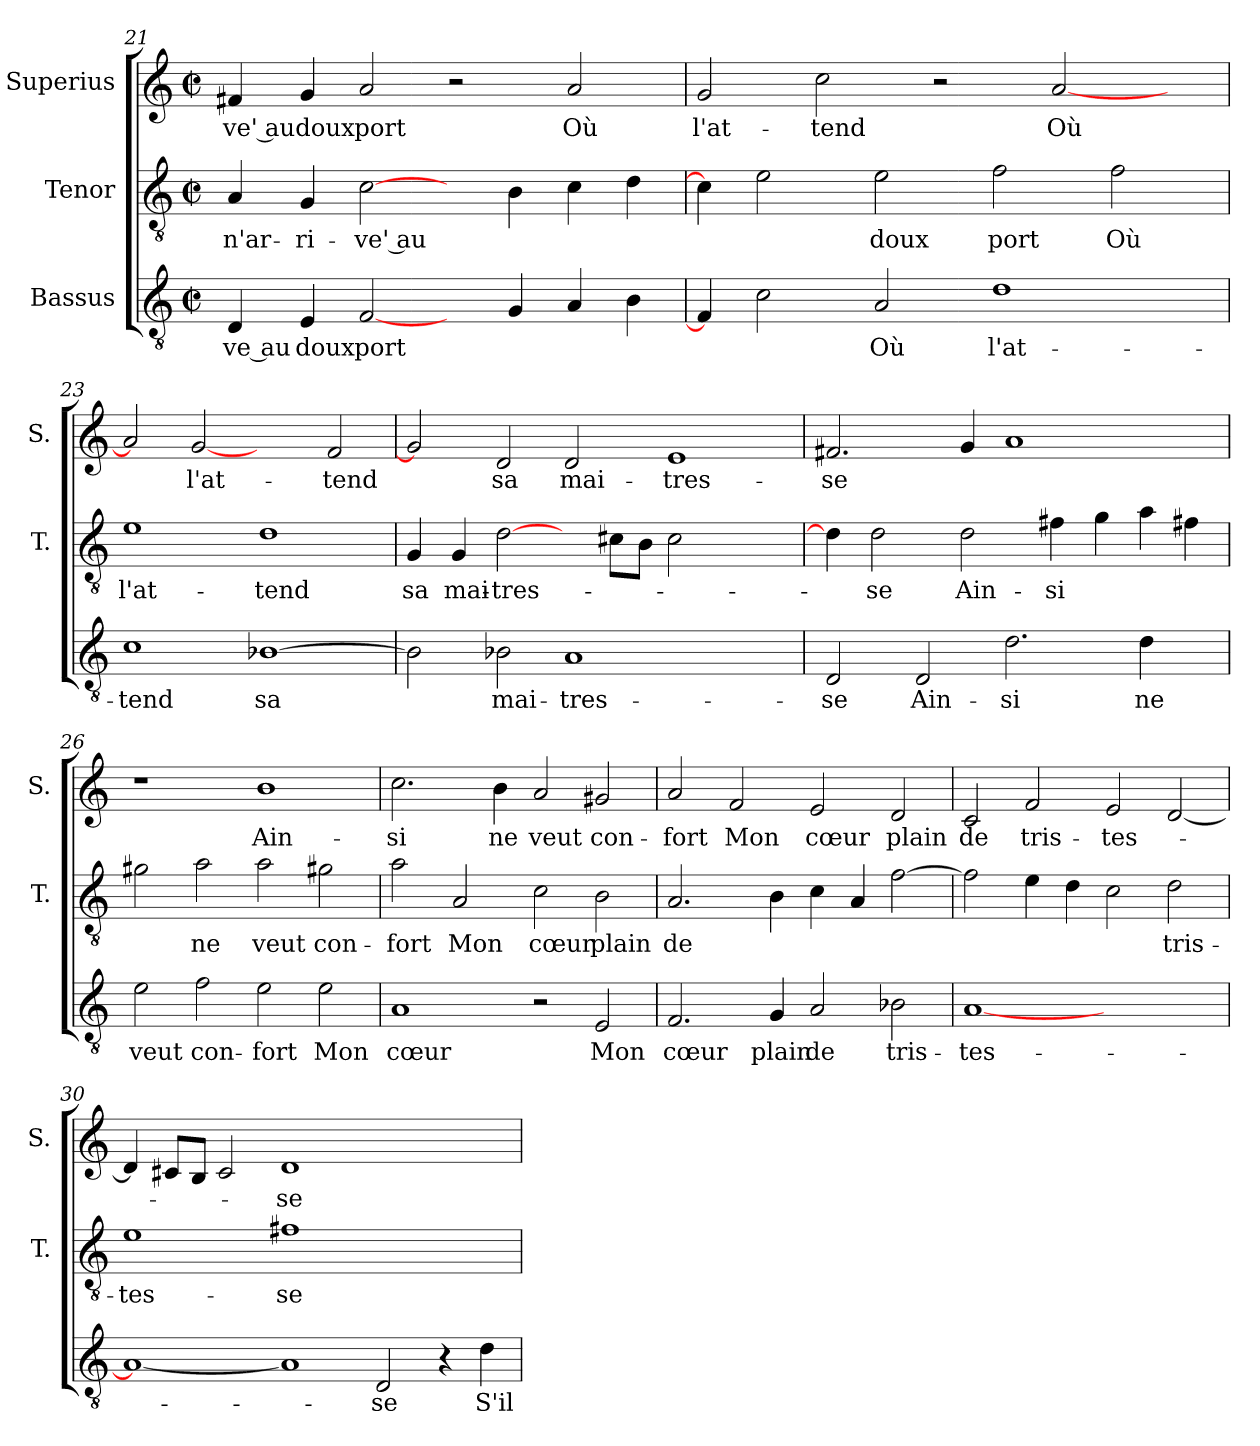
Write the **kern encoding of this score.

**kern	**text	**kern	**text	**kern	**text
*part3	*part3	*part2	*part2	*part1	*part1
*staff3	*staff3	*staff2	*staff2	*staff1	*staff1
*I"Bassus	*	*I"Tenor	*	*I"Superius	*
*	*	*I'T.	*	*I'S.	*
*clefGv2	*	*clefGv2	*	*clefG2	*
*k[]	*	*k[]	*	*k[]	*
*C:	*	*C:	*	*C:	*
*M2/2	*	*M2/2	*	*M2/2	*
*met(c|)	*	*met(c|)	*	*met(c|)	*
=21	=21	=21	=21	=21	=21
4D/	-ve au	4A/	n'ar-	4f#X/	-ve' au
4E/	doux	4G/	-ri-	4g/	doux
[2F/	port	[2c\	-ve' au	2a/	port
4ryy	.	4ryy	.	2r	.
4G/	.	4B\	.	.	.
4A/	.	4c\	.	2a/	Où
4B\	.	4d\	.	.	.
=22	=22	=22	=22	=22	=22
4F/]	.	4c\]	.	2g/	l'at-
2c\	.	2e\	.	.	.
.	.	.	.	2cc\	-tend
2A/	Où	2e\	doux	.	.
.	.	.	.	2r	.
1d\	l'at-	2f\	port	.	.
.	.	.	.	[2a/	Où
.	.	2f\	Où	.	.
.	.	.	.	4ryy	.
=23	=23	=23	=23	=23	=23
1c\	-tend	1e\	l'at-	2a/]	.
.	.	.	.	[2g/	l'at-
[1B-X\	sa	1d\	-tend	2ryy	.
.	.	.	.	2f/	-tend
!!LO:LB:g=z
=24	=24	=24	=24	=24	=24
2B-\]	.	4G/	sa	2g/]	.
.	.	4G/	mai-	.	.
2B-X\	mai-	[2d\	-tres-	2d/	sa
1A/	-tres-	4ryy	.	2d/	mai-
.	.	8c#X\L	.	.	.
.	.	8B\J	.	.	.
.	.	2c#\	.	1e/	-tres-
2ryy	.	2ryy	.	.	.
=25	=25	=25	=25	=25	=25
2D/	-se	4d\]	.	2.f#X/	-se
.	.	2d\	-se	.	.
2D/	Ain-	.	.	.	.
.	.	2d\	Ain-	4g/	.
2.d\	-si	.	.	1a/	.
.	.	4f#X\	-si	.	.
.	.	4g\	.	.	.
4d\	ne	4a\	.	.	.
4ryy	.	4f#X\	.	4ryy	.
=26	=26	=26	=26	=26	=26
2e\	veut	2g#X\	.	1r	.
2f\	con-	2a\	ne	.	.
2e\	-fort	2a\	veut	1b\	Ain-
2e\	Mon	2g#X\	con-	.	.
=27	=27	=27	=27	=27	=27
1A/	cœur	2a\	-fort	2.cc\	-si
.	.	2A/	Mon	.	.
.	.	.	.	4b\	ne
2r	.	2c\	cœur	2a/	veut
2E/	Mon	2B\	plain	2g#X/	con-
=28	=28	=28	=28	=28	=28
2.F/	cœur	2.A/	de	2a/	-fort
.	.	.	.	2f/	Mon
4G/	plain	4B\	.	.	.
2A/	de	4c\	.	2e/	cœur
.	.	4A/	.	.	.
2B-X\	tris-	[2f\	.	2d/	plain
!!LO:LB:g=z
=29	=29	=29	=29	=29	=29
[1A/	-tes-	2f\]	.	2c/	de
.	.	4e\	.	2f/	tris-
.	.	4d\	.	.	.
1ryy	.	2c\	.	2e/	-tes-
.	.	2d\	tris-	[2d/	.
=30	=30	=30	=30	=30	=30
1A/_	.	1e\	-tes-	4d/]	.
.	.	.	.	8c#X/L	.
.	.	.	.	8B/J	.
.	.	.	.	2c#/	.
1A/]	.	1f#X\	-se	1d/	-se
2D/	-se	1ryy	.	1ryy	.
4r	.	.	.	.	.
4d\	S'il	.	.	.	.
=	=	=	=	=	=
*-	*-	*-	*-	*-	*-
